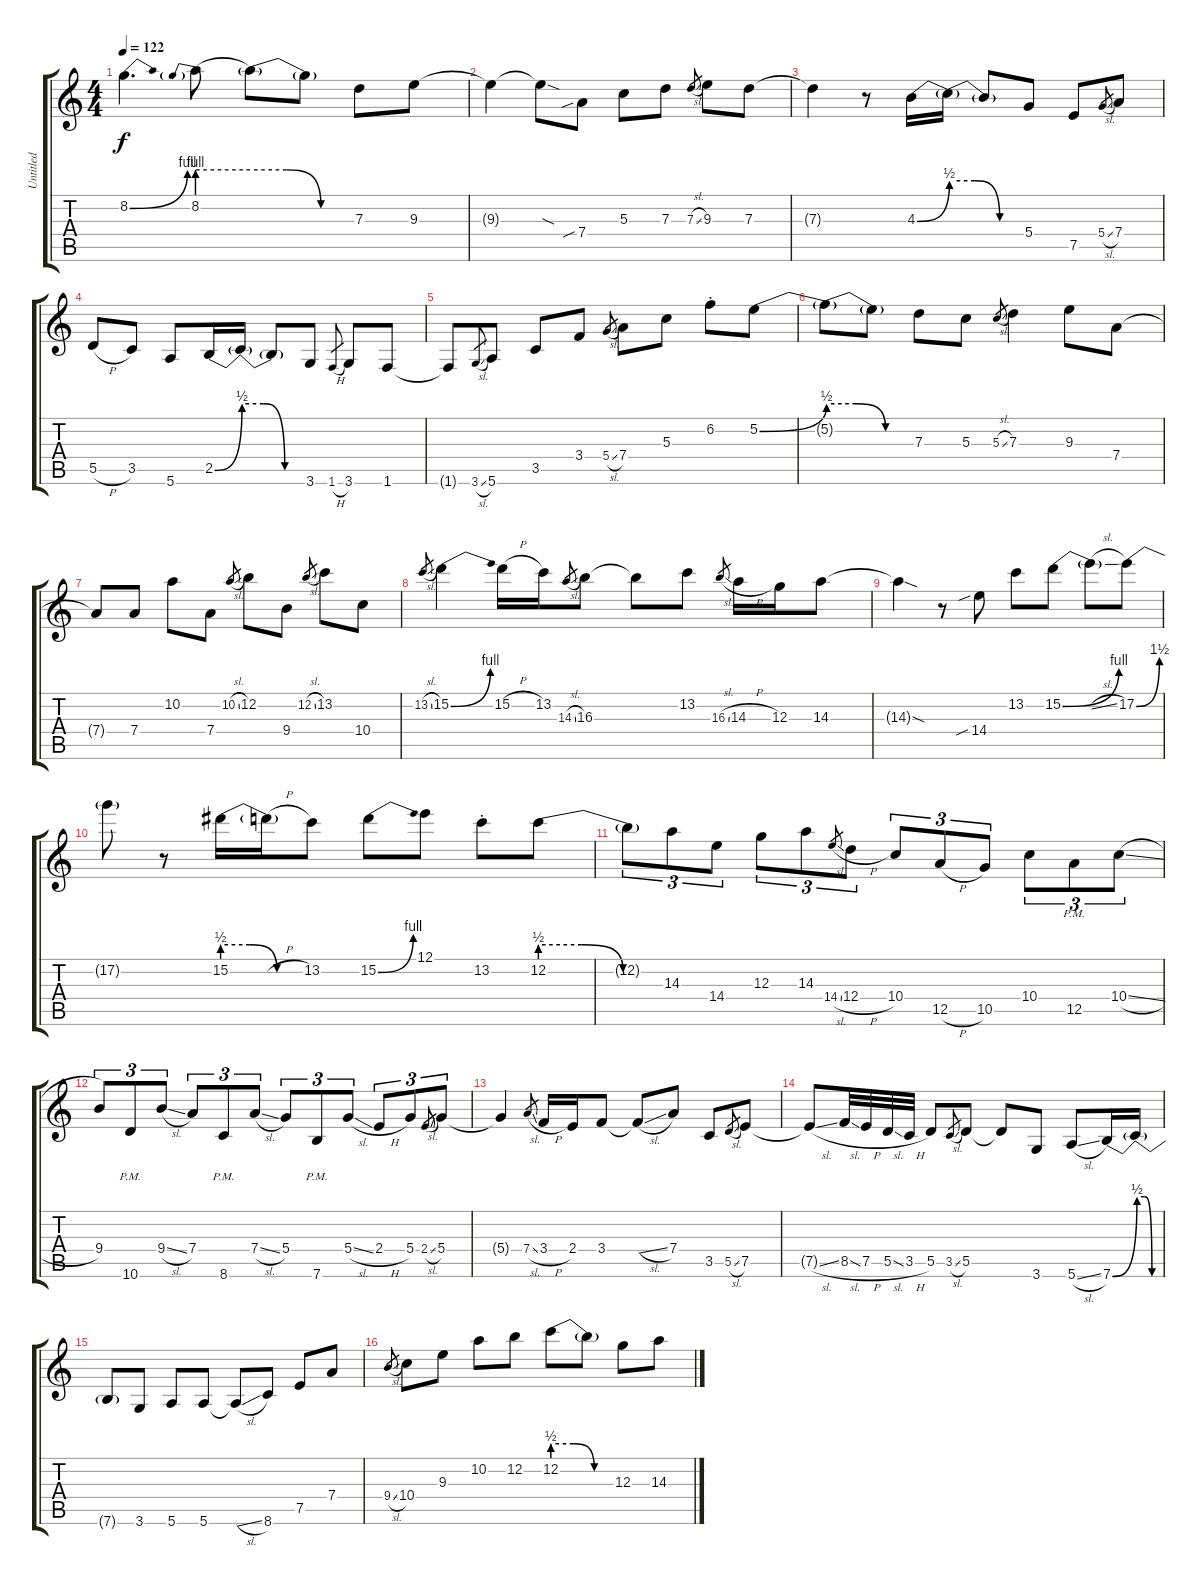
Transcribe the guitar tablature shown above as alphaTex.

\track ("Untitled" "Untitled") {instrument overdrivenguitar}
\staff {score tabs}
\tuning (E4 B3 G3 D3 A2 E2) {hide}
\ts (4 4)
\tempo 122
\clef g2
\ks c
8.2{be (bend 0 0 60 4)}.4{d dy f instrument overdrivenguitar} 8.2{be (prebend 0 4 60 4)}.8 8.2{be (custom 0 4 20 4 40 0 60 0) t}.8 8.2{t}.8 7.3.8 9.3.8 |
9.3{t}.4 9.3{sod t}.8 7.4{sib}.8 5.3.8 7.3.8 7.3{sl}.8{gr} 9.3.8 7.3.8 |
7.3{t}.4 r.8 4.3{be (bend 0 0 60 2)}.16 4.3{be (custom 0 2 20 2 40 0 60 0) t}.16 4.3{t}.8 5.4.8 7.5.8 5.4{sl}.8{gr} 7.4.8 |
5.5{h}.8 3.5.8 5.6.8 2.5{be (bend 0 0 60 2)}.16 2.5{be (custom 0 2 20 2 40 0 60 0) t}.16 2.5{t}.8 3.6.8 1.6{h}.8{gr} 3.6.8 1.6.8 |
1.6{t}.8 3.6{sl}.8{gr} 5.6.8 3.5.8 3.4.8 5.4{sl}.8{gr} 7.4.8 5.3.8 6.2{st}.8 5.2{be (bend 0 0 60 2)}.8 |
5.2{be (custom 0 2 20 2 40 0 60 0) t}.8 5.2{t}.8 7.3.8 5.3.8 5.3{sl}.8{gr} 7.3.4 9.3.8 7.4.8 |
7.4{t}.8 7.4.8 10.2.8 7.4.8 10.2{sl}.8{gr} 12.2.8 9.4.8 12.2{sl}.8{gr} 13.2.8 10.4.8 |
13.2{sl}.8{gr} 15.2{be (bend 0 0 60 4)}.4 15.2{h}.16 13.2.16 14.3{sl}.8{gr} 16.3.8 16.3{t}.8 13.2.8 16.3{sl}.8{gr} 14.3{h}.16 12.3.16 14.3.8 |
14.3{sod t}.4 r.8 14.4{sib}.8 13.2.8 15.2{be (bend 0 0 60 4)}.8 15.2{sl t}.8 17.2{be (bend 0 0 60 6)}.8 |
17.2{t}.8 r.8 15.2{be (custom 0 2 20 2 40 0 60 0)}.16 15.2{h t}.16 13.2.8 15.2{be (bend 0 0 60 4)}.8 12.1.8 13.2{st}.8 12.2{be (custom 0 2 20 2 40 0 60 0)}.8 |
12.2{t}.8{tu (3 2)} 14.3.8{tu (3 2)} 14.4.8{tu (3 2)} 12.3.8{tu (3 2)} 14.3.8{tu (3 2)} 14.4{sl}.8{gr} 12.4{h}.8{tu (3 2)} 10.4.8{tu (3 2)} 12.5{h}.8{tu (3 2)} 10.5.8{tu (3 2)} 10.4.8{tu (3 2)} 12.5{pm}.8{tu (3 2)} 10.4{sl}.8{tu (3 2)} |
9.4.8{tu (3 2)} 10.6{pm}.8{tu (3 2)} 9.4{sl}.8{tu (3 2)} 7.4.8{tu (3 2)} 8.6{pm}.8{tu (3 2)} 7.4{sl}.8{tu (3 2)} 5.4.8{tu (3 2)} 7.6{pm}.8{tu (3 2)} 5.4{sl}.8{tu (3 2)} 2.4{h}.8{tu (3 2)} 5.4.8{tu (3 2)} 2.4{sl}.8{gr} 5.4.8{tu (3 2)} |
5.4{t}.4 7.4{sl}.8{gr} 3.4{h}.16 2.4.16 3.4.8 3.4{sl t}.8 7.4.8 3.5.8 5.5{sl}.8{gr} 7.5.8 |
7.5{sl t}.8 8.5{sl}.32 7.5{h}.32 5.5{sl}.32 3.5{h}.32 5.5.8 3.5{sl}.8{gr} 5.5.8 5.5{t}.8 3.6.8 5.6{sl}.8 7.6{be (bend 0 0 60 2)}.16 7.6{be (custom 0 2 20 2 40 0 60 0) t}.16 |
7.6{t}.8 3.6.8 5.6.8 5.6.8 5.6{sl t}.8 8.6.8 7.5.8 7.4.8 |
9.4{sl}.8{gr} 10.4.8 9.3.8 10.2.8 12.2.8 12.2{be (custom 0 2 20 2 40 0 60 0)}.8 12.2{t}.8 12.3.8 14.3.8
